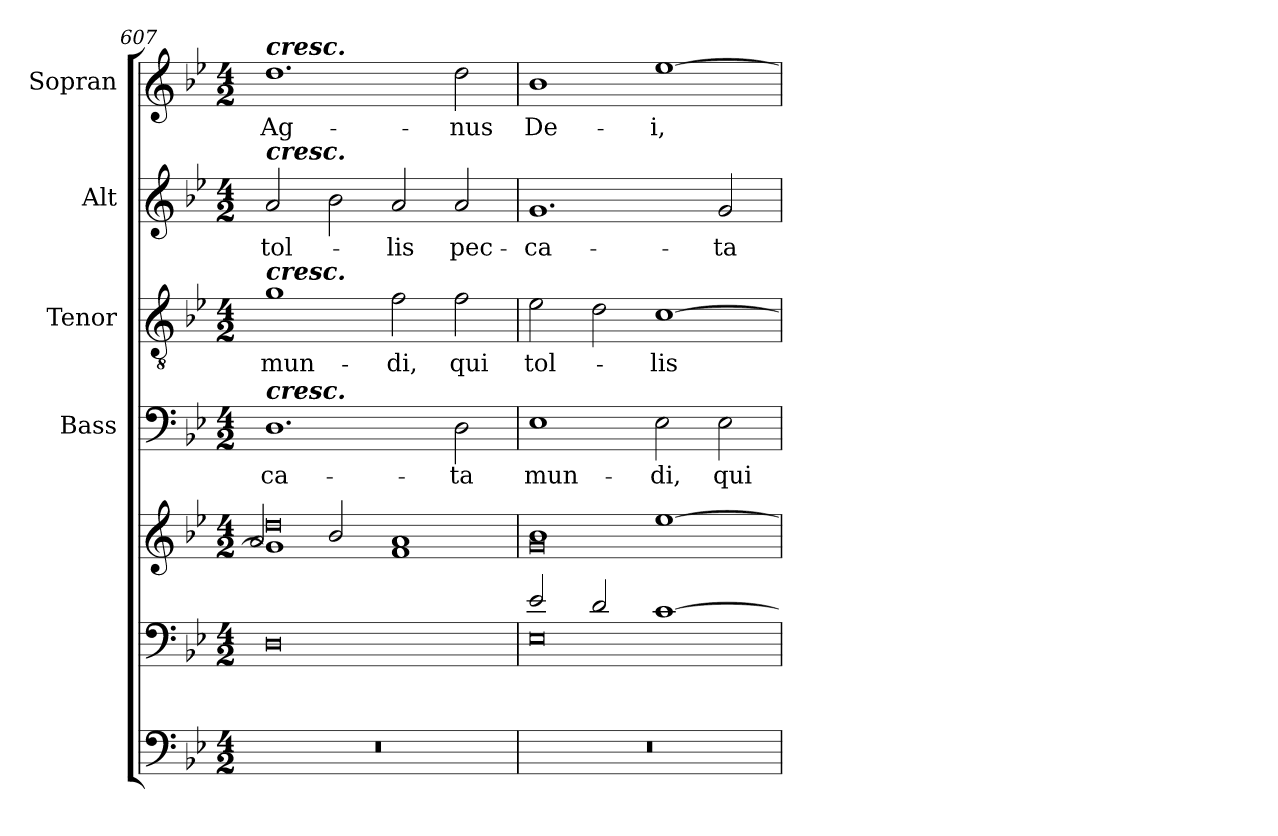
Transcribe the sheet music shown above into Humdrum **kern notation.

**kern	**kern	**kern	**kern	**text	**kern	**text	**kern	**text	**kern	**text
*part6	*part5	*part5	*part4	*part4	*part3	*part3	*part2	*part2	*part1	*part1
*staff7	*staff6	*staff5	*staff4	*staff4	*staff3	*staff3	*staff2	*staff2	*staff1	*staff1
*	*	*	*I"Bass	*	*I"Tenor	*	*I"Alt	*	*I"Sopran	*
*	*	*	*I'B.	*	*I'T.	*	*I'A.	*	*I'S.	*
*clefF4	*clefF4	*clefG2	*clefF4	*	*clefGv2	*	*clefG2	*	*clefG2	*
*k[b-e-]	*k[b-e-]	*k[b-e-]	*k[b-e-]	*	*k[b-e-]	*	*k[b-e-]	*	*k[b-e-]	*
*B-:	*B-:	*B-:	*B-:	*	*B-:	*	*B-:	*	*B-:	*
*M4/2	*M4/2	*M4/2	*M4/2	*	*M4/2	*	*M4/2	*	*M4/2	*
=607	=607	=607	=607	=607	=607	=607	=607	=607	=607	=607
*	*	*^	*	*	*	*	*	*	*	*
*	*	*	*^	*	*	*	*	*	*	*	*
!	!	!	!	!	!	!	!	!	!	!	!LO:TX:a:Bi:t=cresc.	!
!	!	!	!	!	!	!	!	!	!LO:TX:a:Bi:t=cresc.	!	!	!
!	!	!	!	!	!	!	!LO:TX:a:Bi:t=cresc.	!	!	!	!	!
!	!	!	!	!	!LO:TX:a:Bi:t=cresc.	!	!	!	!	!	!	!
!	!	!	!	!	!	!LO:LY:b	!	!LO:LY:b	!	!LO:LY:b	!	!LO:LY:b
0r	0D	0dd	1g]	2a/	1.D	-ca-	1g	mun-	2a/	tol-	1.dd	Ag-
.	.	.	.	2b-/	.	.	.	.	2b-\	.	.	.
!	!	!	!	!	!	!	!	!LO:LY:b	!	!LO:LY:b	!	!
.	.	.	1f 1a	1ryy	.	.	2f\	-di,	2a/	-lis	.	.
!	!	!	!	!	!	!LO:LY:b	!	!LO:LY:b	!	!LO:LY:b	!	!LO:LY:b
.	.	.	.	.	2D\	-ta	2f\	qui	2a/	pec-	2dd\	-nus
*	*	*	*v	*v	*	*	*	*	*	*	*	*
=608	=608	=608	=608	=608	=608	=608	=608	=608	=608	=608	=608
*	*^	*	*	*	*	*	*	*	*	*	*
!	!	!	!	!	!	!LO:LY:b	!	!LO:LY:b	!	!LO:LY:b	!	!LO:LY:b
0r	2e-/	0E-	1b-	0g	1E-	mun-	2e-\	tol-	1.g	-ca-	1b-	De-
.	2d/	.	.	.	.	.	2d\	.	.	.	.	.
!	!	!	!	!	!	!LO:LY:b	!	!LO:LY:b	!	!	!	!LO:LY:b
.	[>1c	.	[>1ee-	.	2E-\	-di,	[1c	-lis	.	.	[1ee-	-i,
!	!	!	!	!	!	!LO:LY:b	!	!	!	!LO:LY:b	!	!
.	.	.	.	.	2E-\	qui	.	.	2g/	-ta	.	.
*	*v	*v	*	*	*	*	*	*	*	*	*	*
*	*	*v	*v	*	*	*	*	*	*	*	*
=	=	=	=	=	=	=	=	=	=	=
*-	*-	*-	*-	*-	*-	*-	*-	*-	*-	*-
